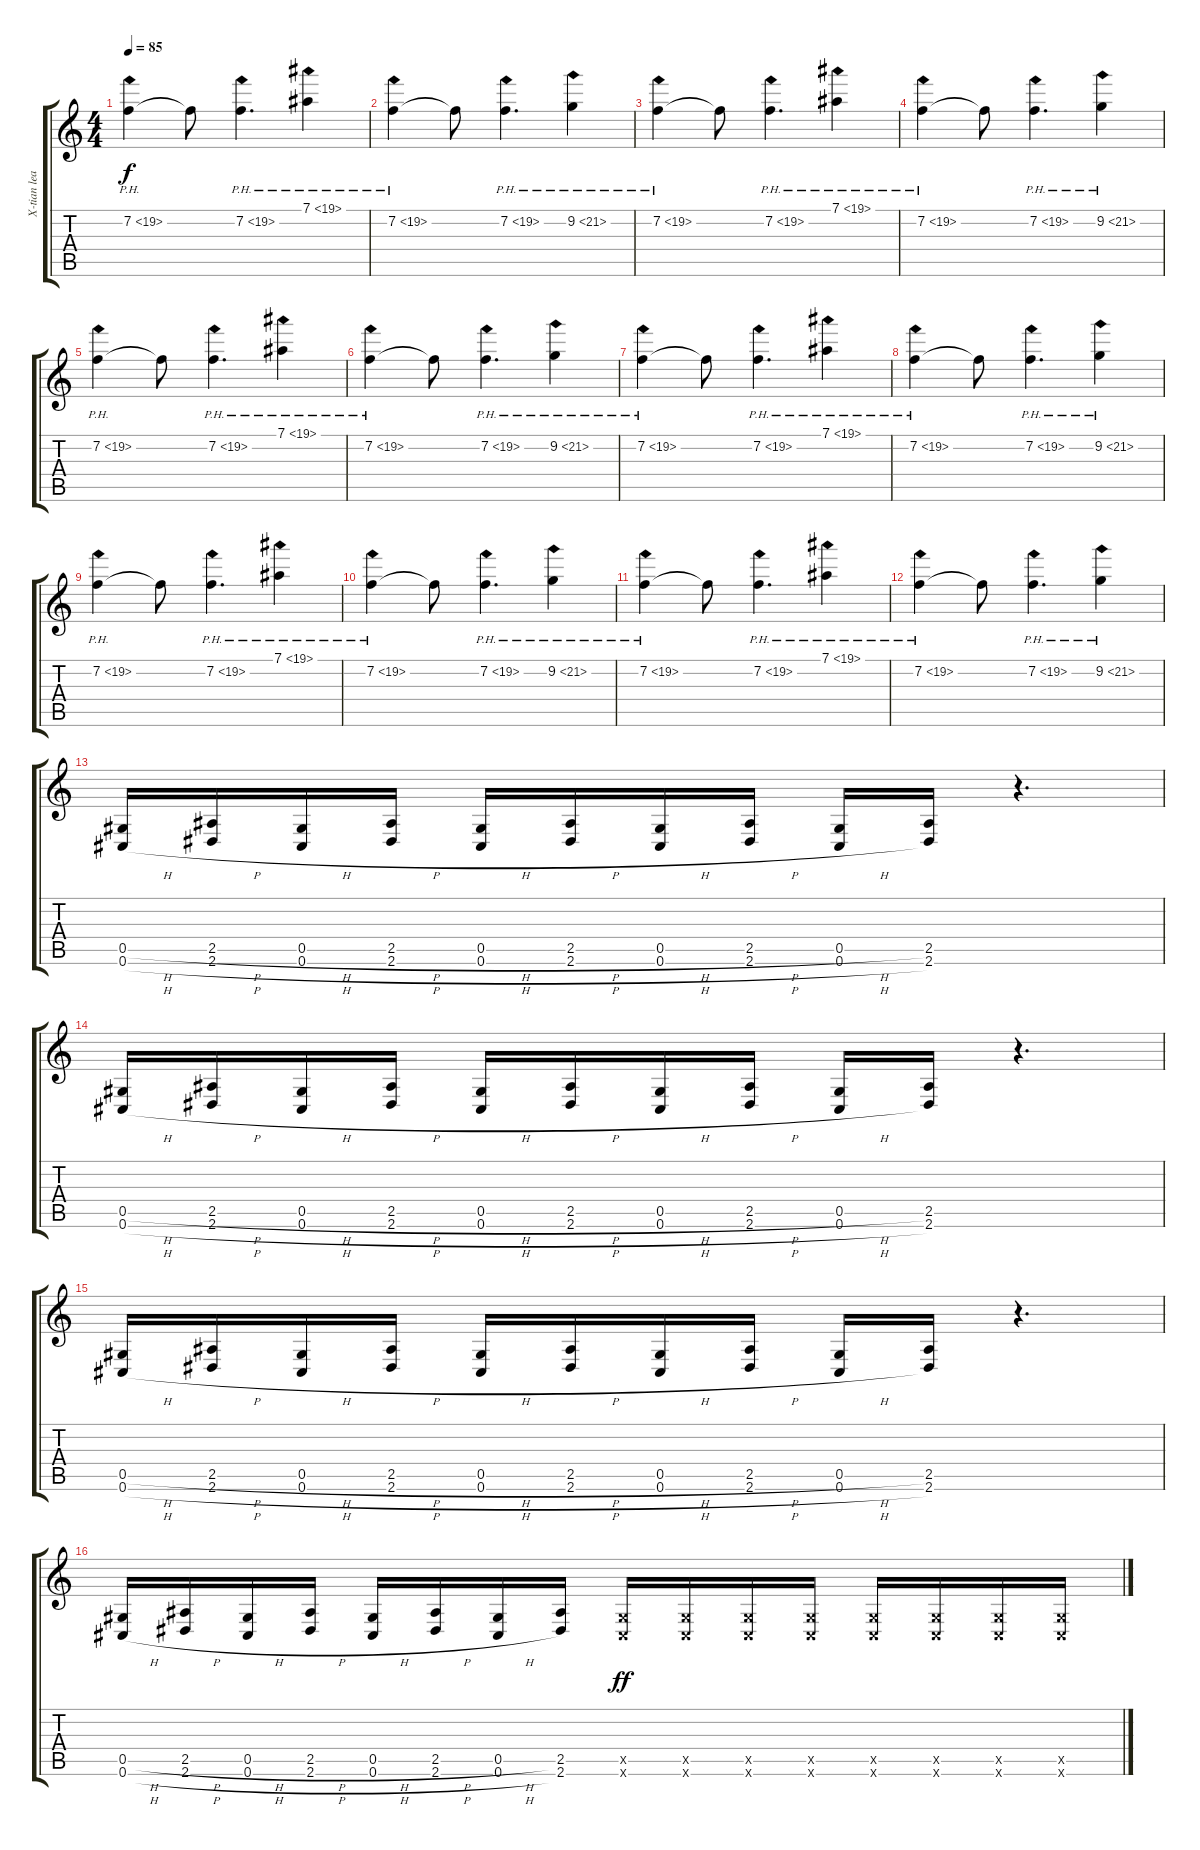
\track ("X-tian lead" "X-tian lea") {instrument overdrivenguitar}
\staff {score tabs}
\tuning (Eb4 Bb3 Gb3 Db3 Ab2 Db2) {hide}
\ts (4 4)
\tempo 85
\clef g2
\ks c
7.2{ph 12}.4{dy f volume 4 instrument overdrivenguitar} 7.2{t}.8 7.2{ph 12}.4{d} 7.1{ph 12}.4 |
7.2{ph 12}.4 7.2{t}.8 7.2{ph 12}.4{d} 9.2{ph 12}.4 |
7.2{ph 12}.4 7.2{t}.8 7.2{ph 12}.4{d} 7.1{ph 12}.4 |
7.2{ph 12}.4 7.2{t}.8 7.2{ph 12}.4{d} 9.2{ph 12}.4 |
7.2{ph 12}.4 7.2{t}.8 7.2{ph 12}.4{d} 7.1{ph 12}.4 |
7.2{ph 12}.4 7.2{t}.8 7.2{ph 12}.4{d} 9.2{ph 12}.4 |
7.2{ph 12}.4 7.2{t}.8 7.2{ph 12}.4{d} 7.1{ph 12}.4 |
7.2{ph 12}.4 7.2{t}.8 7.2{ph 12}.4{d} 9.2{ph 12}.4 |
7.2{ph 12}.4 7.2{t}.8 7.2{ph 12}.4{d} 7.1{ph 12}.4 |
7.2{ph 12}.4 7.2{t}.8 7.2{ph 12}.4{d} 9.2{ph 12}.4 |
7.2{ph 12}.4 7.2{t}.8 7.2{ph 12}.4{d} 7.1{ph 12}.4 |
7.2{ph 12}.4 7.2{t}.8 7.2{ph 12}.4{d} 9.2{ph 12}.4 |
(0.5{h} 0.6{h}).16{volume 12} (2.5{h} 2.6{h}).16 (0.5{h} 0.6{h}).16 (2.5{h} 2.6{h}).16 (0.5{h} 0.6{h}).16 (2.5{h} 2.6{h}).16 (0.5{h} 0.6{h}).16 (2.5{h} 2.6{h}).16 (0.5{h} 0.6{h}).16 (2.5 2.6).16 r.4{d} |
(0.5{h} 0.6{h}).16 (2.5{h} 2.6{h}).16 (0.5{h} 0.6{h}).16 (2.5{h} 2.6{h}).16 (0.5{h} 0.6{h}).16 (2.5{h} 2.6{h}).16 (0.5{h} 0.6{h}).16 (2.5{h} 2.6{h}).16 (0.5{h} 0.6{h}).16 (2.5 2.6).16 r.4{d} |
(0.5{h} 0.6{h}).16 (2.5{h} 2.6{h}).16 (0.5{h} 0.6{h}).16 (2.5{h} 2.6{h}).16 (0.5{h} 0.6{h}).16 (2.5{h} 2.6{h}).16 (0.5{h} 0.6{h}).16 (2.5{h} 2.6{h}).16 (0.5{h} 0.6{h}).16 (2.5 2.6).16 r.4{d} |
(0.5{h} 0.6{h}).16 (2.5{h} 2.6{h}).16 (0.5{h} 0.6{h}).16 (2.5{h} 2.6{h}).16 (0.5{h} 0.6{h}).16 (2.5{h} 2.6{h}).16 (0.5{h} 0.6{h}).16 (2.5 2.6).16 (0.5{x} 0.6{x}).16{dy ff} (0.5{x} 0.6{x}).16 (0.5{x} 0.6{x}).16 (0.5{x} 0.6{x}).16 (0.5{x} 0.6{x}).16 (0.5{x} 0.6{x}).16 (0.5{x} 0.6{x}).16 (0.5{x} 0.6{x}).16
